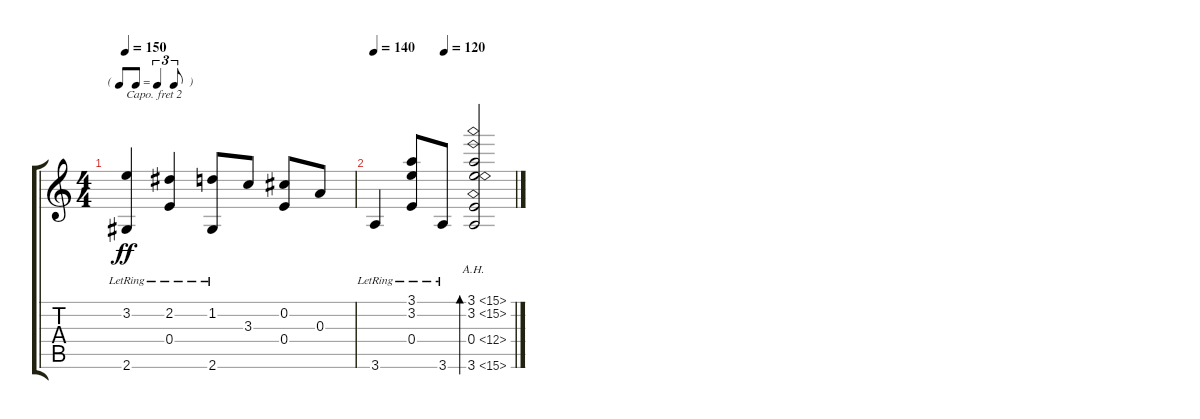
\track "" {instrument acousticguitarsteel}
\staff {score tabs}
\capo 2
\tuning (E4 B3 G3 D3 A2 E2) {hide}
\ts (4 4)
\tf triplet8th
\tempo 150
\clef g2
\ks c
(3.2 2.6{lr}).4{dy ff} (2.2 0.4{lr}).4 (1.2 2.6{lr}).8 3.3.8 (0.2 0.4).8 0.3.8 |
\tempo 140
\tempo (120 0.5)
3.6{lr}.4 (3.1 3.2 0.4{lr}).8 3.6{lr}.8 (3.1{ah 12} 3.2{ah 12} 0.4{ah 12} 3.6{ah 12}).2{bd 480}
